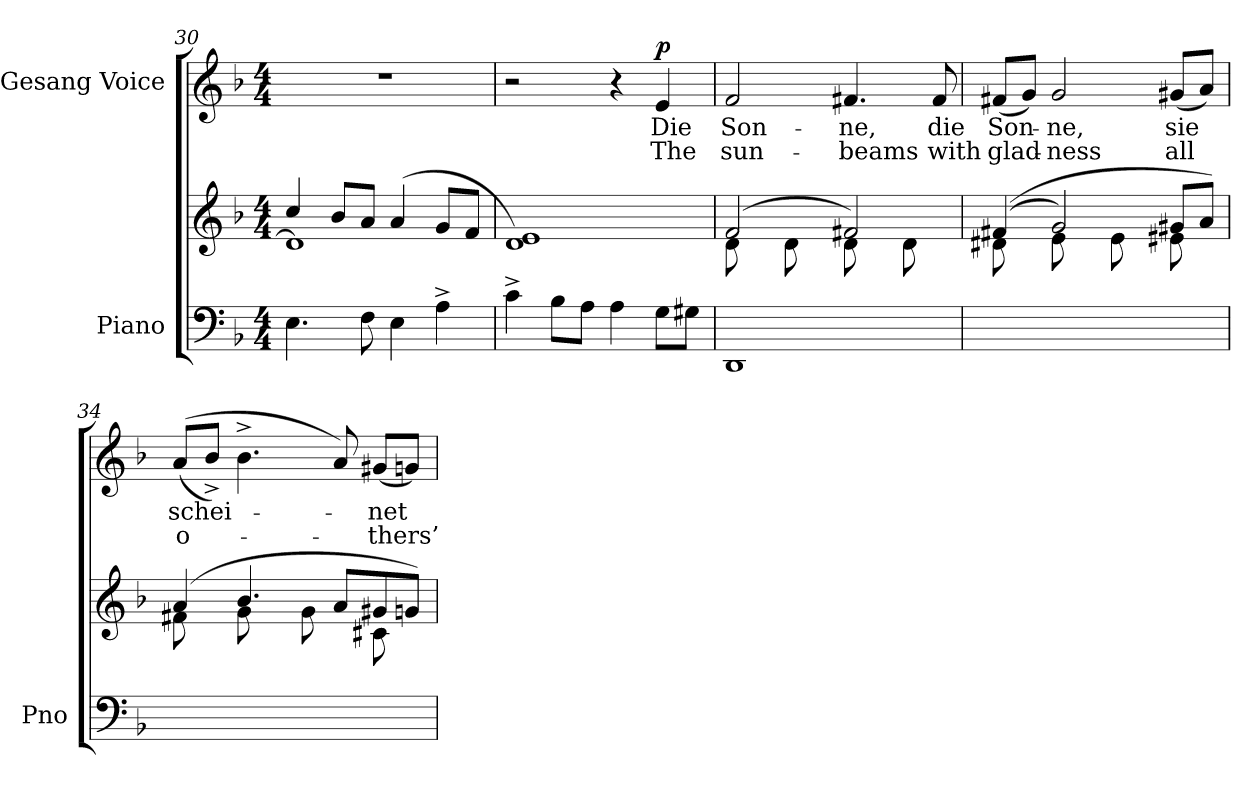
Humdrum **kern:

**kern	**kern	**kern	**text	**text	**dynam
*part2	*part2	*part1	*part1	*part1	*part1
*staff3	*staff2	*staff1	*staff1	*staff1	*staff1
*I"Piano	*	*I"Gesang Voice	*	*	*
*I'Pno	*	*	*	*	*
*clefF4	*clefG2	*clefG2	*	*	*
*k[b-]	*k[b-]	*k[b-]	*	*	*
*M4/4	*M4/4	*M4/4	*	*	*
=30	=30	=30	=30	=30	=30
*	*^	*	*	*	*
4.E\	4cc/	1d]	1r	.	.	.
.	8b-/L	.	.	.	.	.
8F\	8a/J	.	.	.	.	.
4E\	(4a/	.	.	.	.	.
4A^\	8g/L	.	.	.	.	.
.	8f/J	.	.	.	.	.
*	*v	*v	*	*	*	*
=31	=31	=31	=31	=31	=31
4c^\	1d 1e)	2r	.	.	.
8B-\L	.	.	.	.	.
8A\J	.	.	.	.	.
4A\	.	4r	.	.	.
!	!	!	!	!	!LO:DY:a
8G\L	.	4e/	Die	The	p
8G#X\J	.	.	.	.	.
=32	=32	=32	=32	=32	=32
*^	*^	*	*	*	*
8ryy	1DD	(>2f/	(<8d\L	2f/	Son-	sun-	.
8A/	.	.	8ryy	.	.	.	.
8ryy	.	.	8d\	.	.	.	.
8A/J	.	.	8ryy	.	.	.	.
8ryy	.	2f#X/)	8d\L	4.f#X/	-ne,	-beams	.
8A/	.	.	8ryy	.	.	.	.
8ryy	.	.	8d\	.	.	.	.
8A/J)	.	.	8ryy	8f#/	die	with	.
*v	*v	*	*	*	*	*	*
=33	=33	=33	=33	=33	=33	=33
8ryy	(>(>4f#X/	(<8d#X\L	(8f#X/L	Son-	glad-	.
8A/	.	8ryy	8g/J)	.	.	.
8ryy	2g/)	8e\	2g/	-ne,	-ness	.
8A/J	.	8ryy	.	.	.	.
8ryy	.	8e\L	.	.	.	.
8A/	.	8ryy	.	.	.	.
8ryy	8g#X/L	8e#X\	(8g#X/L	sie	all	.
8A/J)	8a/J)	8ryy	8a/J)	.	.	.
=34	=34	=34	=34	=34	=34	=34
8ryy	(>4a/	(<8f#X\L	((8a/L	schei-	o-	.
8A/	.	8ryy	8b-^>/J)	.	.	.
8ryy	4.b-/	8g\	4.b-^\	.	.	.
8A/J	.	8ryy	.	.	.	.
8ryy	.	8g\L	.	.	.	.
8A/	8a/L	8ryy	8a/)	.	.	.
8ryy	8g#X/	8c#X\	(8g#X/L	-net	-thers’	.
8A/J)	8gn/J)	8ryy	8gn/J)	.	.	.
*	*v	*v	*	*	*	*
=	=	=	=	=	=
*-	*-	*-	*-	*-	*-
